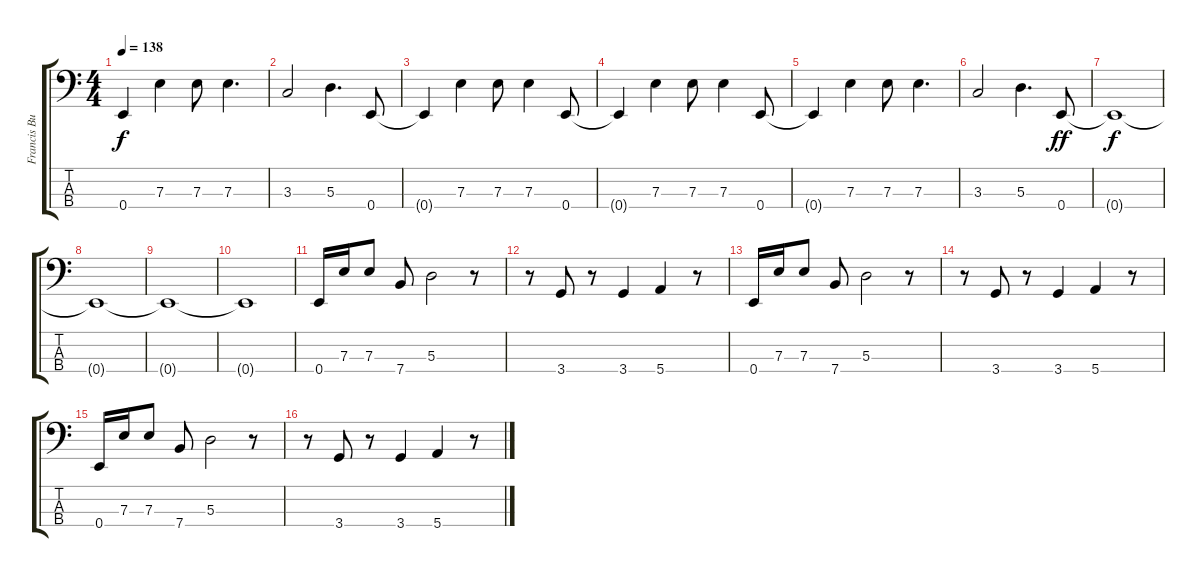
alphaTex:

\track ("Francis Buchholz Bass" "Francis Bu") {instrument electricbasspick}
\staff {score tabs}
\tuning (G2 D2 A1 E1) {hide}
\ts (4 4)
\tempo 138
\clef f4
\ks c
0.4{t}.4{dy f} 7.3.4 7.3.8 7.3.4{d} |
3.3.2 5.3.4{d} 0.4.8 |
0.4{t}.4 7.3.4 7.3.8 7.3.4 0.4.8 |
0.4{t}.4 7.3.4 7.3.8 7.3.4 0.4.8 |
0.4{t}.4 7.3.4 7.3.8 7.3.4{d} |
3.3.2 5.3.4{d} 0.4.8{dy ff} |
0.4{t}.1{dy f} |
0.4{t}.1 |
0.4{t}.1 |
0.4{t}.1 |
0.4.16 7.3.16 7.3.8 7.4.8 5.3.2 r.8 |
r.8 3.4.8 r.8 3.4.4 5.4.4 r.8 |
0.4.16 7.3.16 7.3.8 7.4.8 5.3.2 r.8 |
r.8 3.4.8 r.8 3.4.4 5.4.4 r.8 |
0.4.16 7.3.16 7.3.8 7.4.8 5.3.2 r.8 |
r.8 3.4.8 r.8 3.4.4 5.4.4 r.8
